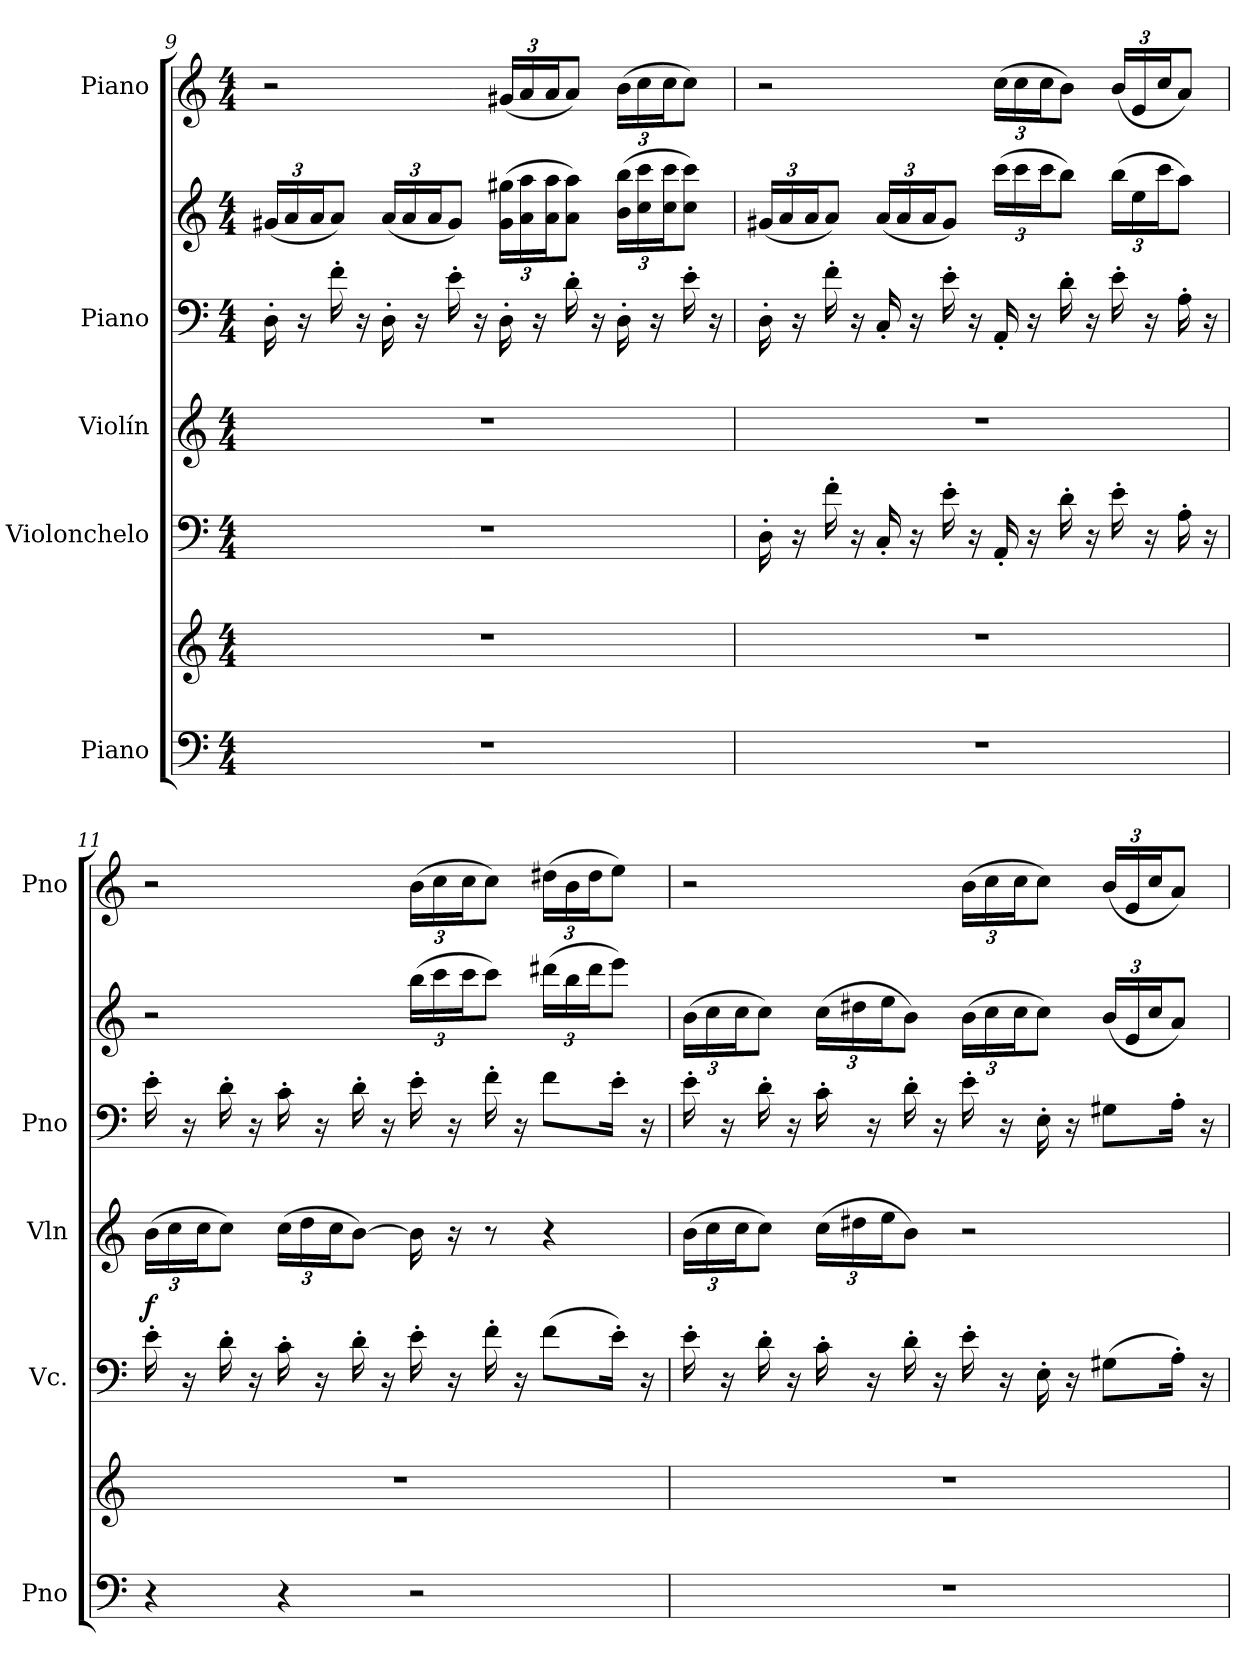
**kern	**kern	**kern	**kern	**dynam	**kern	**kern	**kern
*part5	*part5	*part4	*part3	*part3	*part2	*part2	*part1
*staff7	*staff6	*staff5	*staff4	*staff4	*staff3	*staff2	*staff1
*I"Piano	*	*I"Violonchelo	*I"Violín	*	*I"Piano	*	*I"Piano
*I'Pno	*	*I'Vc.	*I'Vln	*	*I'Pno	*	*I'Pno
*clefF4	*clefG2	*clefF4	*clefG2	*	*clefF4	*clefG2	*clefG2
*k[]	*k[]	*k[]	*k[]	*	*k[]	*k[]	*k[]
*M4/4	*M4/4	*M4/4	*M4/4	*	*M4/4	*M4/4	*M4/4
*	*	*	*	*	*	*Xbrackettup	*
=9	=9	=9	=9	=9	=9	=9	=9
1r	1r	1r	1r	.	16D'\	(<24g#X/LL	2r
.	.	.	.	.	.	24a/	.
.	.	.	.	.	16r	.	.
.	.	.	.	.	.	24a/J	.
.	.	.	.	.	16f'\	8a/J)	.
.	.	.	.	.	16r	.	.
.	.	.	.	.	16D'\	(<24a/LL	.
.	.	.	.	.	.	24a/	.
.	.	.	.	.	16r	.	.
.	.	.	.	.	.	24a/J	.
.	.	.	.	.	16e'\	8g#/J)	.
.	.	.	.	.	16r	.	.
*	*	*	*	*	*	*	*Xbrackettup
.	.	.	.	.	16D'\	(>24g#\ 24gg#X\LL	(<24g#X/LL
.	.	.	.	.	.	24a\ 24aa\	24a/
.	.	.	.	.	16r	.	.
.	.	.	.	.	.	24a\ 24aa\J	24a/J
.	.	.	.	.	16d'\	8a\ 8aa\J)	8a/J)
.	.	.	.	.	16r	.	.
.	.	.	.	.	16D'\	(>24b\ 24bb\LL	(>24b\LL
.	.	.	.	.	.	24cc\ 24ccc\	24cc\
.	.	.	.	.	16r	.	.
.	.	.	.	.	.	24cc\ 24ccc\J	24cc\J
.	.	.	.	.	16e'\	8cc\ 8ccc\J)	8cc\J)
.	.	.	.	.	16r	.	.
!!LO:LB:g=z
=10	=10	=10	=10	=10	=10	=10	=10
1r	1r	16D'\	1r	.	16D'\	(<24g#X/LL	2r
.	.	.	.	.	.	24a/	.
.	.	16r	.	.	16r	.	.
.	.	.	.	.	.	24a/J	.
.	.	16f'\	.	.	16f'\	8a/J)	.
.	.	16r	.	.	16r	.	.
.	.	16C'/	.	.	16C'/	(<24a/LL	.
.	.	.	.	.	.	24a/	.
.	.	16r	.	.	16r	.	.
.	.	.	.	.	.	24a/J	.
.	.	16e'\	.	.	16e'\	8g#/J)	.
.	.	16r	.	.	16r	.	.
.	.	16AA'/	.	.	16AA'/	(>24ccc\LL	(>24cc\LL
.	.	.	.	.	.	24ccc\	24cc\
.	.	16r	.	.	16r	.	.
.	.	.	.	.	.	24ccc\J	24cc\J
.	.	16d'\	.	.	16d'\	8bb\J)	8b\J)
.	.	16r	.	.	16r	.	.
.	.	16e'\	.	.	16e'\	(>24bb\LL	(<24b/LL
.	.	.	.	.	.	24ee\	24e/
.	.	16r	.	.	16r	.	.
.	.	.	.	.	.	24ccc\J	24cc/J
.	.	16A'\	.	.	16A'\	8aa\J)	8a/J)
.	.	16r	.	.	16r	.	.
=11	=11	=11	=11	=11	=11	=11	=11
*	*	*	*Xbrackettup	*	*	*	*
!	!	!	!	!LO:DY:b	!	!	!
4r	1r	16e'\	(>24b\LL	f	16e'\	2r	2r
.	.	.	24cc\	.	.	.	.
.	.	16r	.	.	16r	.	.
.	.	.	24cc\J	.	.	.	.
.	.	16d'\	8cc\J)	.	16d'\	.	.
.	.	16r	.	.	16r	.	.
4r	.	16c'\	(>24cc\LL	.	16c'\	.	.
.	.	.	24dd\	.	.	.	.
.	.	16r	.	.	16r	.	.
.	.	.	24cc\J	.	.	.	.
.	.	16d'\	[8b\J)	.	16d'\	.	.
.	.	16r	.	.	16r	.	.
2r	.	16e'\	16b\]	.	16e'\	(>24bb\LL	(>24b\LL
.	.	.	.	.	.	24ccc\	24cc\
.	.	16r	16r	.	16r	.	.
.	.	.	.	.	.	24ccc\J	24cc\J
.	.	16f'\	8r	.	16f'\	8ccc\J)	8cc\J)
.	.	16r	.	.	16r	.	.
.	.	(>8f\L	4r	.	8f\L	(>24ddd#X\LL	(>24dd#X\LL
.	.	.	.	.	.	24bb\	24b\
.	.	.	.	.	.	24ddd#\J	24dd#\J
.	.	16e'\Jk)	.	.	16e'\Jk	8eee\J)	8ee\J)
.	.	16r	.	.	16r	.	.
=12	=12	=12	=12	=12	=12	=12	=12
1r	1r	16e'\	(>24b\LL	.	16e'\	(>24b\LL	2r
.	.	.	24cc\	.	.	24cc\	.
.	.	16r	.	.	16r	.	.
.	.	.	24cc\J	.	.	24cc\J	.
.	.	16d'\	8cc\J)	.	16d'\	8cc\J)	.
.	.	16r	.	.	16r	.	.
.	.	16c'\	(>24cc\LL	.	16c'\	(>24cc\LL	.
.	.	.	24dd#X\	.	.	24dd#X\	.
.	.	16r	.	.	16r	.	.
.	.	.	24ee\J	.	.	24ee\J	.
.	.	16d'\	8b\J)	.	16d'\	8b\J)	.
.	.	16r	.	.	16r	.	.
.	.	16e'\	2r	.	16e'\	(>24b\LL	(>24b\LL
.	.	.	.	.	.	24cc\	24cc\
.	.	16r	.	.	16r	.	.
.	.	.	.	.	.	24cc\J	24cc\J
.	.	16E'\	.	.	16E'\	8cc\J)	8cc\J)
.	.	16r	.	.	16r	.	.
.	.	(>8G#X\L	.	.	8G#X\L	(>24b/LL	(<24b/LL
.	.	.	.	.	.	24e/	24e/
.	.	.	.	.	.	24cc/J	24cc/J
.	.	16A'\Jk)	.	.	16A'\Jk	8a/J)	8a/J)
.	.	16r	.	.	16r	.	.
=	=	=	=	=	=	=	=
*-	*-	*-	*-	*-	*-	*-	*-
